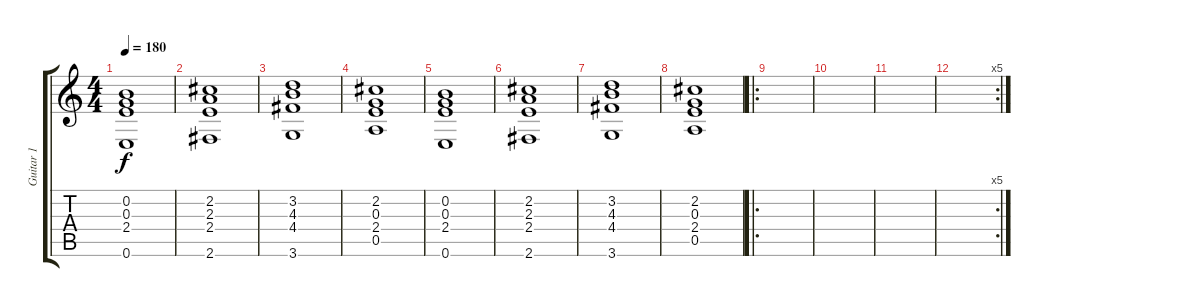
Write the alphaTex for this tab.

\track ("Guitar 1" "Guitar 1") {instrument acousticguitarnylon}
\staff {score tabs}
\tuning (E4 B3 G3 D3 A2 E2) {hide}
\ts (4 4)
\tempo 180
\clef g2
\ks c
(0.2 0.3 2.4 0.6).1{dy f instrument acousticguitarnylon} |
(2.2 2.3 2.4 2.6).1 |
(3.2 4.3 4.4 3.6).1 |
(2.2 0.3 2.4 0.5).1 |
(0.2 0.3 2.4 0.6).1 |
(2.2 2.3 2.4 2.6).1 |
(3.2 4.3 4.4 3.6).1 |
(2.2 0.3 2.4 0.5).1 |
\ro
|
|
|
\rc 5
